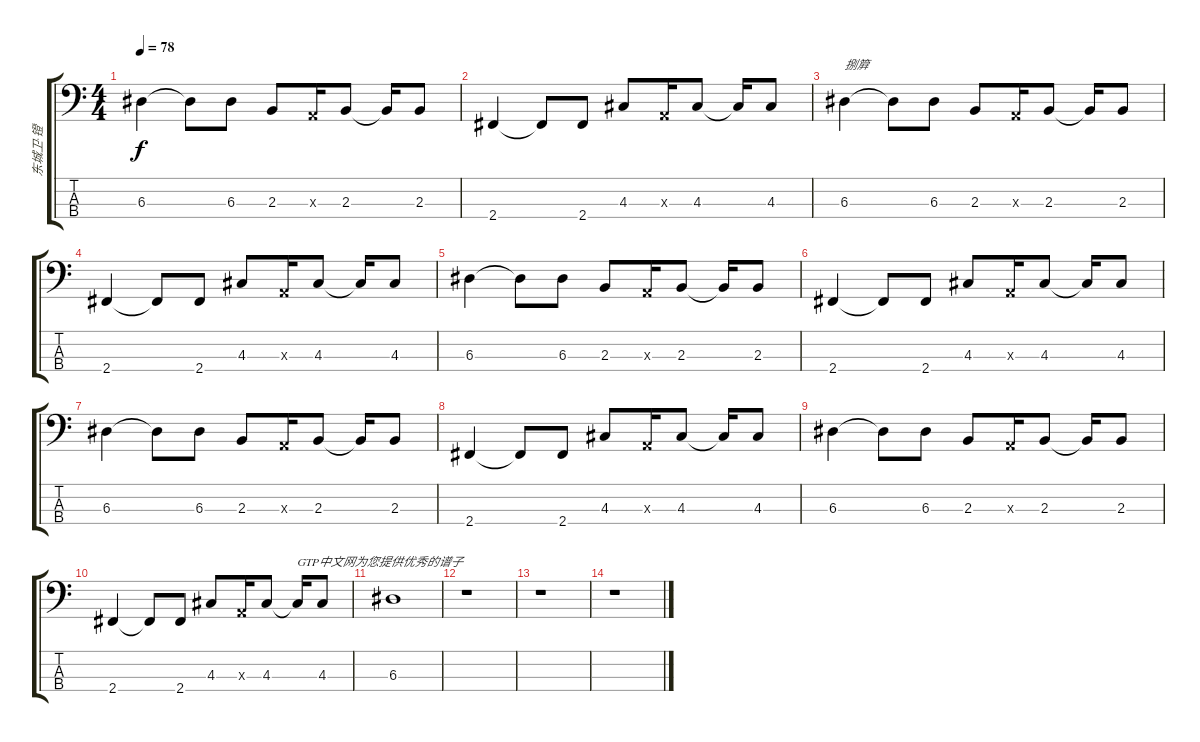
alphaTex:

\track ("东城卫·镫" "东城卫·镫") {instrument electricbassfinger}
\staff {score tabs}
\tuning (G2 D2 A1 E1) {hide}
\ts (4 4)
\tempo 78
\clef f4
\ks c
6.3.4{dy f} 6.3{t}.8 6.3.8 2.3.8 0.3{x}.16 2.3.8 2.3{t}.16 2.3.8 |
2.4.4 2.4{t}.8 2.4.8 4.3.8 0.3{x}.16 4.3.8 4.3{t}.16 4.3.8 |
6.3.4{txt "捌簈"} 6.3{t}.8 6.3.8 2.3.8 0.3{x}.16 2.3.8 2.3{t}.16 2.3.8 |
2.4.4 2.4{t}.8 2.4.8 4.3.8 0.3{x}.16 4.3.8 4.3{t}.16 4.3.8 |
6.3.4 6.3{t}.8 6.3.8 2.3.8 0.3{x}.16 2.3.8 2.3{t}.16 2.3.8 |
2.4.4 2.4{t}.8 2.4.8 4.3.8 0.3{x}.16 4.3.8 4.3{t}.16 4.3.8 |
6.3.4 6.3{t}.8 6.3.8 2.3.8 0.3{x}.16 2.3.8 2.3{t}.16 2.3.8 |
2.4.4 2.4{t}.8 2.4.8 4.3.8 0.3{x}.16 4.3.8 4.3{t}.16 4.3.8 |
6.3.4 6.3{t}.8 6.3.8 2.3.8 0.3{x}.16 2.3.8 2.3{t}.16 2.3.8 |
2.4.4 2.4{t}.8 2.4.8 4.3.8 0.3{x}.16 4.3.8 4.3{t}.16{txt "GTP中文网为您提供优秀的谱子"} 4.3.8 |
6.3.1 |
r.1 |
r.1 |
r.1
